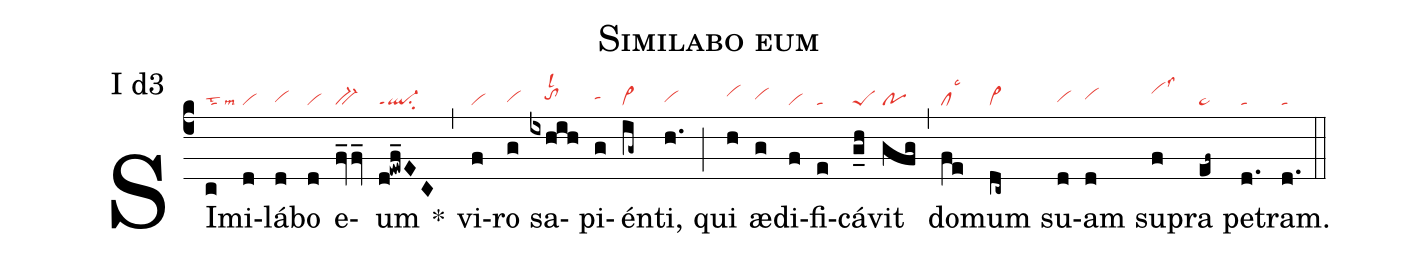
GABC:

name: Similabo eum;
annotation: I d3;
nabc-lines: 1;
%%
(c4)
SI(c|talst2lsm3)mi(d|vi)lá(d|vihg)bo(d|vi) e(fv_fv_|bv-)um(d!ewf_EC|ql-ppt1su2) *(,)
vi(f|vi)ro(g|vihg) sa(ixhih|////tohhlsl2)pi(g|tahh)én(ig~|vi>)ti,(h.|vihg) (;)
qui(h|vihi) æ(g|vihh)di(f|vi)fi(e|ta)cá(g_h|peS)vit(gfg|po) (,)
do(fe|cllsc3)mum(dc~|vi>) su(d|vihg)am(d|vihh) su(f|vihjlss3)pra(ef~|ta>) pe(d.|ta)tram.(d.|ta) (::)
